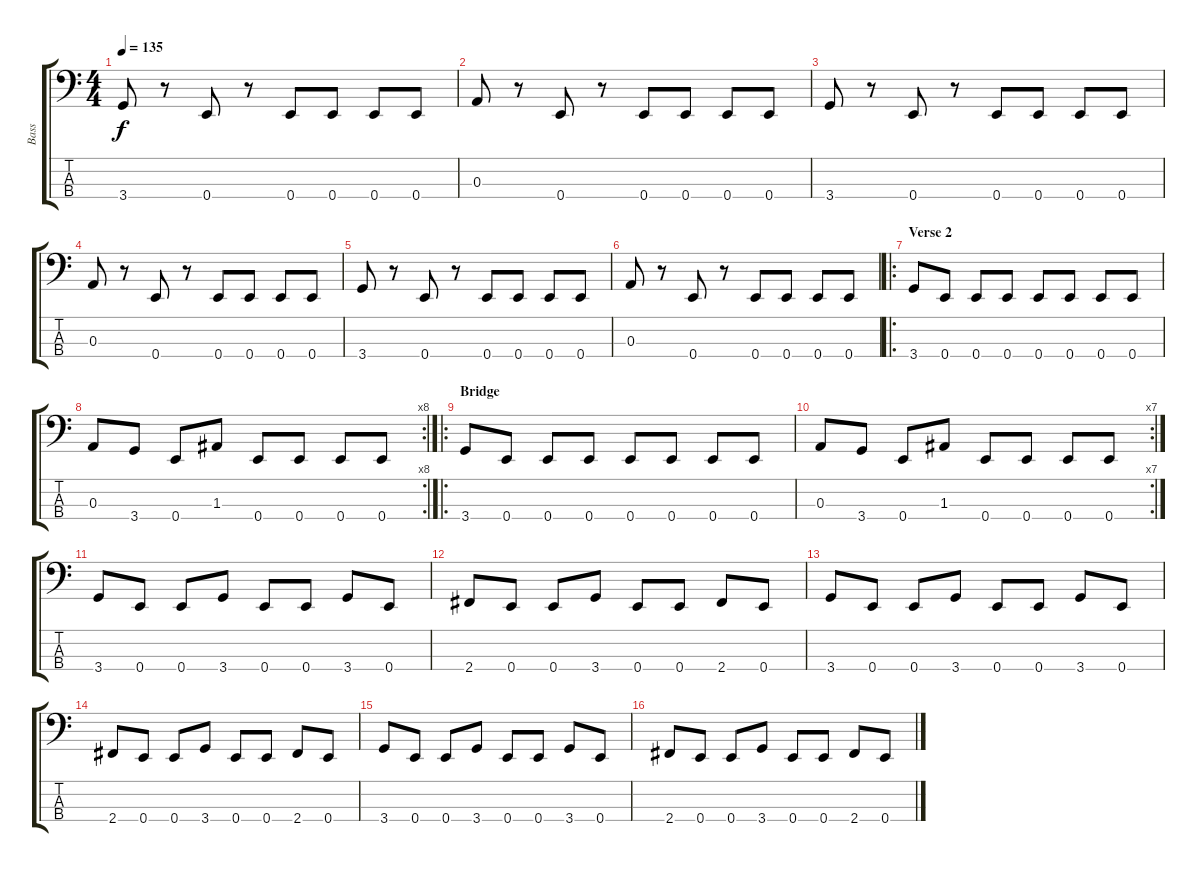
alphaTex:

\track ("Bass" "Bass") {instrument electricbassfinger}
\staff {score tabs}
\tuning (G2 D2 A1 E1) {hide}
\ts (4 4)
\tempo 135
\clef f4
\ks c
3.4.8{dy f} r.8 0.4.8 r.8 0.4.8 0.4.8 0.4.8 0.4.8 |
0.3.8 r.8 0.4.8 r.8 0.4.8 0.4.8 0.4.8 0.4.8 |
3.4.8 r.8 0.4.8 r.8 0.4.8 0.4.8 0.4.8 0.4.8 |
0.3.8 r.8 0.4.8 r.8 0.4.8 0.4.8 0.4.8 0.4.8 |
3.4.8 r.8 0.4.8 r.8 0.4.8 0.4.8 0.4.8 0.4.8 |
0.3.8 r.8 0.4.8 r.8 0.4.8 0.4.8 0.4.8 0.4.8 |
\ro
\section ("" "Verse 2")
3.4.8 0.4.8 0.4.8 0.4.8 0.4.8 0.4.8 0.4.8 0.4.8 |
\rc 8
0.3.8 3.4.8 0.4.8 1.3.8 0.4.8 0.4.8 0.4.8 0.4.8 |
\ro
\section ("" "Bridge")
3.4.8 0.4.8 0.4.8 0.4.8 0.4.8 0.4.8 0.4.8 0.4.8 |
\rc 7
0.3.8 3.4.8 0.4.8 1.3.8 0.4.8 0.4.8 0.4.8 0.4.8 |
3.4.8 0.4.8 0.4.8 3.4.8 0.4.8 0.4.8 3.4.8 0.4.8 |
2.4.8 0.4.8 0.4.8 3.4.8 0.4.8 0.4.8 2.4.8 0.4.8 |
3.4.8 0.4.8 0.4.8 3.4.8 0.4.8 0.4.8 3.4.8 0.4.8 |
2.4.8 0.4.8 0.4.8 3.4.8 0.4.8 0.4.8 2.4.8 0.4.8 |
3.4.8 0.4.8 0.4.8 3.4.8 0.4.8 0.4.8 3.4.8 0.4.8 |
2.4.8 0.4.8 0.4.8 3.4.8 0.4.8 0.4.8 2.4.8 0.4.8
